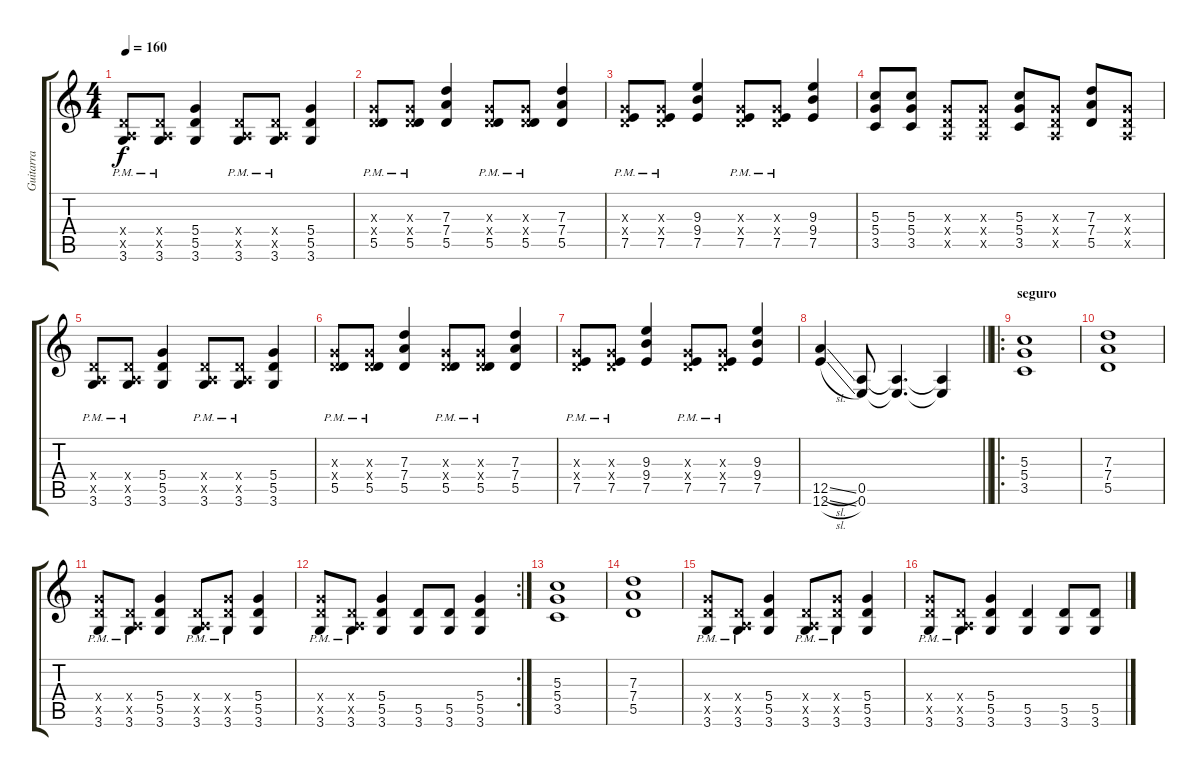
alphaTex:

\track ("Guitarra" "Guitarra") {instrument distortionguitar}
\staff {score tabs}
\tuning (E4 B3 G3 D3 A2 E2) {hide}
\ts (4 4)
\tempo 160
\clef g2
\ks c
(0.4{x} 0.5{x} 3.6{pm}).8{dy f} (0.4{x} 0.5{x} 3.6{pm}).8 (5.4 5.5 3.6).4 (0.4{x} 0.5{x} 3.6{pm}).8 (0.4{x} 0.5{x} 3.6{pm}).8 (5.4 5.5 3.6).4 |
(0.3{x} 0.4{x} 5.5{pm}).8 (0.3{x} 0.4{x} 5.5{pm}).8 (7.3 7.4 5.5).4 (0.3{x} 0.4{x} 5.5{pm}).8 (0.3{x} 0.4{x} 5.5{pm}).8 (7.3 7.4 5.5).4 |
(0.3{x} 0.4{x} 7.5{pm}).8 (0.3{x} 0.4{x} 7.5{pm}).8 (9.3 9.4 7.5).4 (0.3{x} 0.4{x} 7.5{pm}).8 (0.3{x} 0.4{x} 7.5{pm}).8 (9.3 9.4 7.5).4 |
(5.3 5.4 3.5).8 (5.3 5.4 3.5).8 (0.3{x} 0.4{x} 0.5{x}).8 (0.3{x} 0.4{x} 0.5{x}).8 (5.3 5.4 3.5).8 (0.3{x} 0.4{x} 0.5{x}).8 (7.3 7.4 5.5).8 (0.3{x} 0.4{x} 0.5{x}).8 |
(0.4{x} 0.5{x} 3.6{pm}).8 (0.4{x} 0.5{x} 3.6{pm}).8 (5.4 5.5 3.6).4 (0.4{x} 0.5{x} 3.6{pm}).8 (0.4{x} 0.5{x} 3.6{pm}).8 (5.4 5.5 3.6).4 |
(0.3{x} 0.4{x} 5.5{pm}).8 (0.3{x} 0.4{x} 5.5{pm}).8 (7.3 7.4 5.5).4 (0.3{x} 0.4{x} 5.5{pm}).8 (0.3{x} 0.4{x} 5.5{pm}).8 (7.3 7.4 5.5).4 |
(0.3{x} 0.4{x} 7.5{pm}).8 (0.3{x} 0.4{x} 7.5{pm}).8 (9.3 9.4 7.5).4 (0.3{x} 0.4{x} 7.5{pm}).8 (0.3{x} 0.4{x} 7.5{pm}).8 (9.3 9.4 7.5).4 |
\barLineRight lightlight
(12.5{sl} 12.6{sl}).4 (0.5 0.6).8 (0.5{t} 0.6{t}).4{d} (0.5{t} 0.6{t}).4 |
\ro
\section ("" "seguro")
(5.3 5.4 3.5).1 |
(7.3 7.4 5.5).1 |
(5.4{x} 5.5{x} 3.6{pm}).8 (0.4{x} 0.5{x} 3.6{pm}).8 (5.4 5.5 3.6).4 (0.4{x} 0.5{x} 3.6{pm}).8 (5.4{x} 5.5{x} 3.6{pm}).8 (5.4 5.5 3.6).4 |
\rc 2
(5.4{x} 5.5{x} 3.6{pm}).8 (0.4{x} 0.5{x} 3.6{pm}).8 (5.4 5.5 3.6).4 (5.5 3.6).8 (5.5 3.6).8 (5.4 5.5 3.6).4 |
(5.3 5.4 3.5).1 |
(7.3 7.4 5.5).1 |
(5.4{x} 5.5{x} 3.6{pm}).8 (0.4{x} 0.5{x} 3.6{pm}).8 (5.4 5.5 3.6).4 (0.4{x} 0.5{x} 3.6{pm}).8 (5.4{x} 5.5{x} 3.6{pm}).8 (5.4 5.5 3.6).4 |
(5.4{x} 5.5{x} 3.6{pm}).8 (0.4{x} 0.5{x} 3.6{pm}).8 (5.4 5.5 3.6).4 (5.5 3.6).4 (5.5 3.6).8 (5.5 3.6).8
